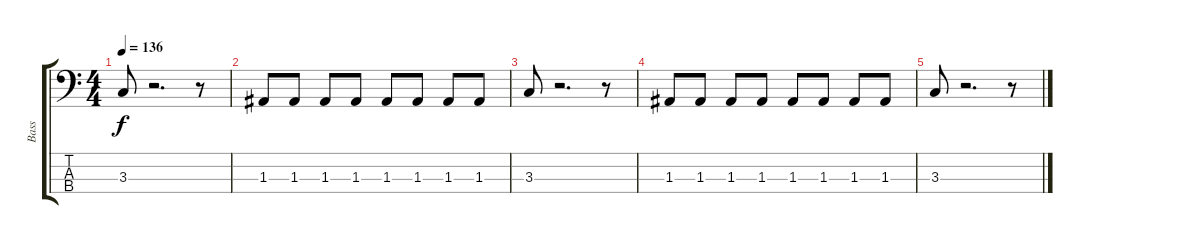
\track ("Bass" "Bass") {instrument electricbassfinger}
\staff {score tabs}
\tuning (G2 D2 A1 E1) {hide}
\ts (4 4)
\tempo 136
\clef f4
\ks c
3.3.8{dy f} r.2{d} r.8 |
1.3.8 1.3.8 1.3.8 1.3.8 1.3.8 1.3.8 1.3.8 1.3.8 |
3.3.8 r.2{d} r.8 |
1.3.8 1.3.8 1.3.8 1.3.8 1.3.8 1.3.8 1.3.8 1.3.8 |
3.3.8 r.2{d} r.8
